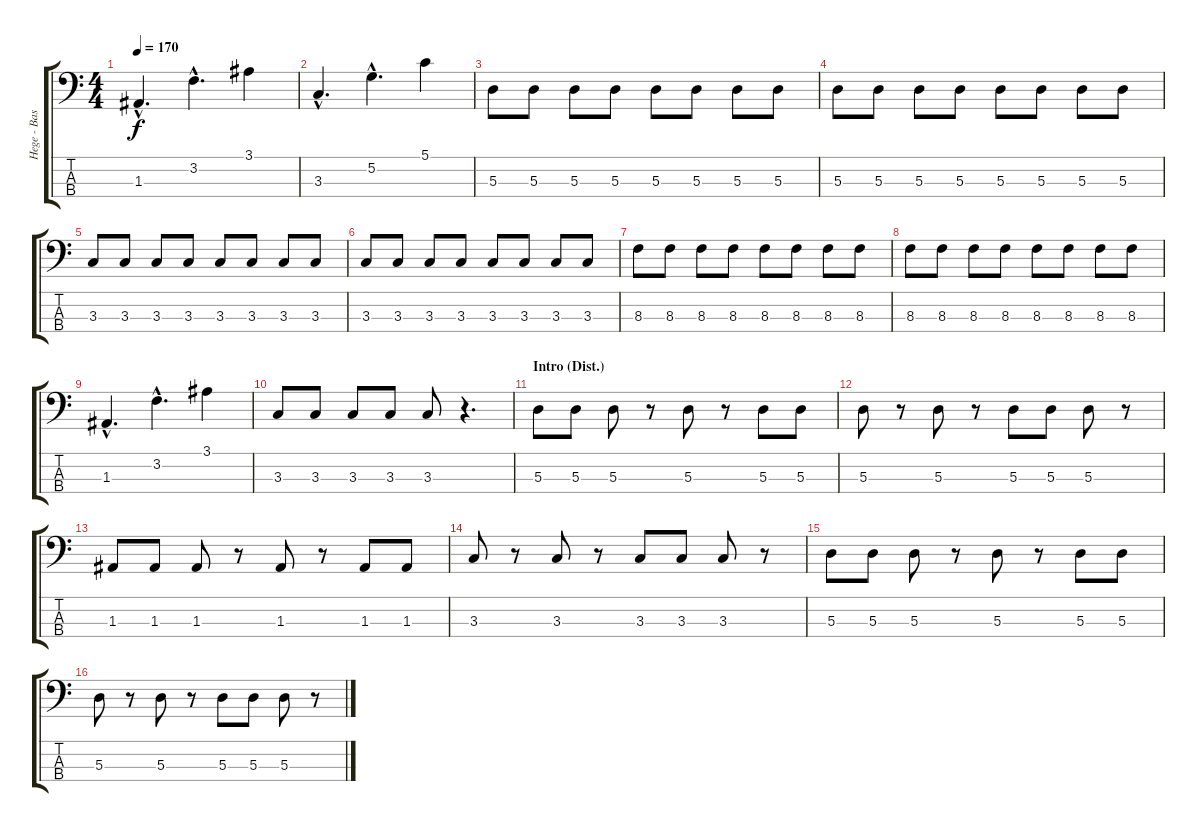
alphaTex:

\track ("Hege - Bass" "Hege - Bas") {instrument electricbassfinger}
\staff {score tabs}
\tuning (G2 D2 A1 E1) {hide}
\ts (4 4)
\tempo 170
\clef f4
\ks c
1.3{hac}.4{d dy f} 3.2{hac}.4{d} 3.1.4 |
3.3{hac}.4{d} 5.2{hac}.4{d} 5.1.4 |
5.3.8 5.3.8 5.3.8 5.3.8 5.3.8 5.3.8 5.3.8 5.3.8 |
5.3.8 5.3.8 5.3.8 5.3.8 5.3.8 5.3.8 5.3.8 5.3.8 |
3.3.8 3.3.8 3.3.8 3.3.8 3.3.8 3.3.8 3.3.8 3.3.8 |
3.3.8 3.3.8 3.3.8 3.3.8 3.3.8 3.3.8 3.3.8 3.3.8 |
8.3.8 8.3.8 8.3.8 8.3.8 8.3.8 8.3.8 8.3.8 8.3.8 |
8.3.8 8.3.8 8.3.8 8.3.8 8.3.8 8.3.8 8.3.8 8.3.8 |
1.3{hac}.4{d} 3.2{hac}.4{d} 3.1.4 |
3.3.8 3.3.8 3.3.8 3.3.8 3.3.8 r.4{d} |
\section ("" "Intro (Dist.)")
5.3.8 5.3.8 5.3.8 r.8 5.3.8 r.8 5.3.8 5.3.8 |
5.3.8 r.8 5.3.8 r.8 5.3.8 5.3.8 5.3.8 r.8 |
1.3.8 1.3.8 1.3.8 r.8 1.3.8 r.8 1.3.8 1.3.8 |
3.3.8 r.8 3.3.8 r.8 3.3.8 3.3.8 3.3.8 r.8 |
5.3.8 5.3.8 5.3.8 r.8 5.3.8 r.8 5.3.8 5.3.8 |
5.3.8 r.8 5.3.8 r.8 5.3.8 5.3.8 5.3.8 r.8
